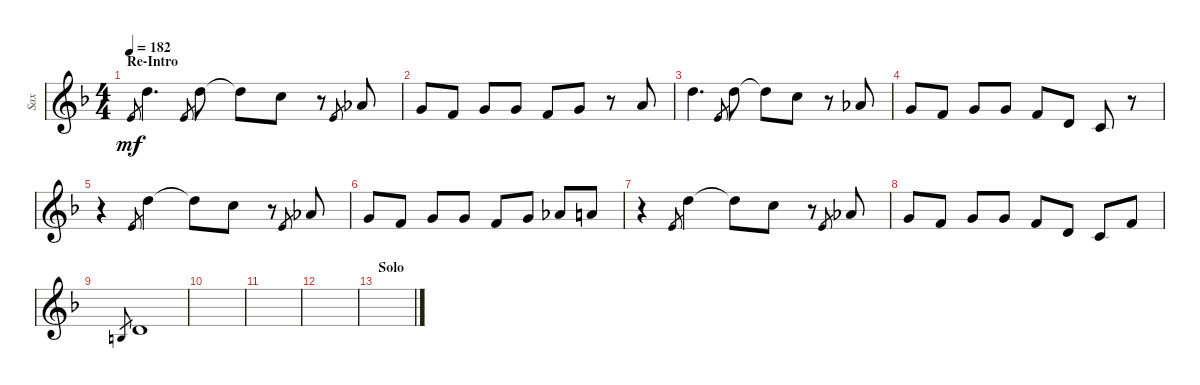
\track ("Sax" "Sax") {instrument sopranosax}
\staff {score}
\tuning (E4 B3 G3 D3 A2 E2 B1) {hide}
\ts (4 4)
\section ("" "Re-Intro")
\tempo 182
\clef g2
\ks f
0.1.8{gr dy mf} 10.1.4{d} 0.1.8{gr} 10.1.8 10.1{t}.8 8.1.8 r.8 0.1.8{gr} 4.1.8 |
3.1.8 1.1.8 3.1.8 3.1.8 1.1.8 3.1.8 r.8 5.1.8 |
10.1.4{d} 0.1.8{gr} 10.1.8 10.1{t}.8 8.1.8 r.8 4.1.8 |
3.1.8 1.1.8 3.1.8 3.1.8 1.1.8 3.2.8 1.2.8 r.8 |
r.4 0.1.8{gr} 10.1.4 10.1{t}.8 8.1.8 r.8 0.1.8{gr} 4.1.8 |
3.1.8 1.1.8 3.1.8 3.1.8 1.1.8 3.1.8 4.1.8 5.1.8 |
r.4 0.1.8{gr} 10.1.4 10.1{t}.8 8.1.8 r.8 0.1.8{gr} 4.1.8 |
3.1.8 1.1.8 3.1.8 3.1.8 1.1.8 3.2.8 1.2.8 1.1.8 |
0.2.8{gr} 3.2.1 |
|
|
|
\section ("" "Solo")
